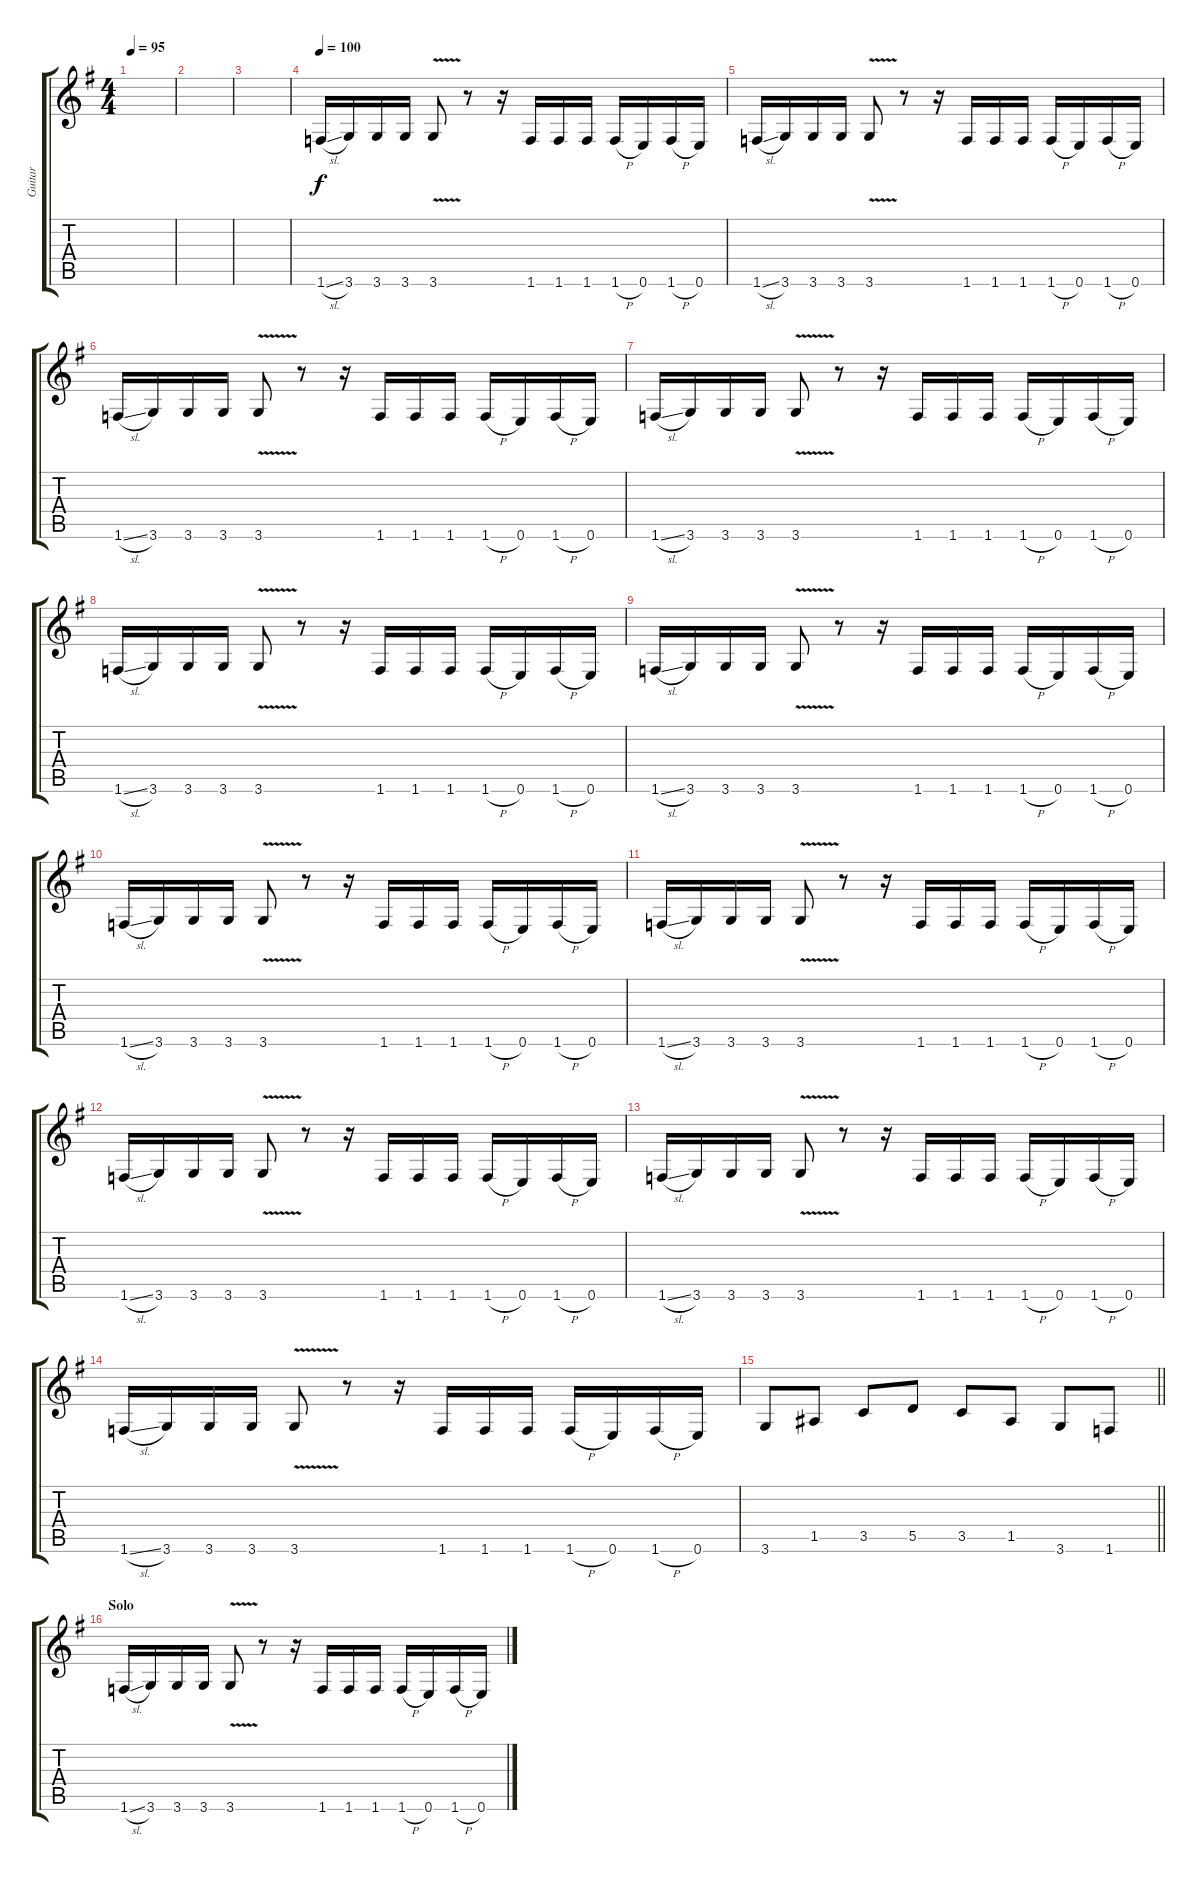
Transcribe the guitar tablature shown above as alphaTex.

\track ("Guitar" "Guitar") {instrument distortionguitar}
\staff {score tabs}
\tuning (E4 B3 G3 D3 A2 E2) {hide}
\ts (4 4)
\tempo 95
\clef g2
\ks g
|
|
|
\tempo 100
1.6{sl}.16 3.6.16 3.6.16 3.6.16 3.6{v}.8 r.8 r.16 1.6.16 1.6.16 1.6.16 1.6{h}.16 0.6.16 1.6{h}.16 0.6.16 |
1.6{sl}.16 3.6.16 3.6.16 3.6.16 3.6{v}.8 r.8 r.16 1.6.16 1.6.16 1.6.16 1.6{h}.16 0.6.16 1.6{h}.16 0.6.16 |
1.6{sl}.16 3.6.16 3.6.16 3.6.16 3.6{v}.8 r.8 r.16 1.6.16 1.6.16 1.6.16 1.6{h}.16 0.6.16 1.6{h}.16 0.6.16 |
1.6{sl}.16 3.6.16 3.6.16 3.6.16 3.6{v}.8 r.8 r.16 1.6.16 1.6.16 1.6.16 1.6{h}.16 0.6.16 1.6{h}.16 0.6.16 |
1.6{sl}.16 3.6.16 3.6.16 3.6.16 3.6{v}.8 r.8 r.16 1.6.16 1.6.16 1.6.16 1.6{h}.16 0.6.16 1.6{h}.16 0.6.16 |
1.6{sl}.16 3.6.16 3.6.16 3.6.16 3.6{v}.8 r.8 r.16 1.6.16 1.6.16 1.6.16 1.6{h}.16 0.6.16 1.6{h}.16 0.6.16 |
1.6{sl}.16 3.6.16 3.6.16 3.6.16 3.6{v}.8 r.8 r.16 1.6.16 1.6.16 1.6.16 1.6{h}.16 0.6.16 1.6{h}.16 0.6.16 |
1.6{sl}.16 3.6.16 3.6.16 3.6.16 3.6{v}.8 r.8 r.16 1.6.16 1.6.16 1.6.16 1.6{h}.16 0.6.16 1.6{h}.16 0.6.16 |
1.6{sl}.16 3.6.16 3.6.16 3.6.16 3.6{v}.8 r.8 r.16 1.6.16 1.6.16 1.6.16 1.6{h}.16 0.6.16 1.6{h}.16 0.6.16 |
1.6{sl}.16 3.6.16 3.6.16 3.6.16 3.6{v}.8 r.8 r.16 1.6.16 1.6.16 1.6.16 1.6{h}.16 0.6.16 1.6{h}.16 0.6.16 |
1.6{sl}.16 3.6.16 3.6.16 3.6.16 3.6{v}.8 r.8 r.16 1.6.16 1.6.16 1.6.16 1.6{h}.16 0.6.16 1.6{h}.16 0.6.16 |
\barLineRight lightlight
3.6.8 1.5.8 3.5.8 5.5.8 3.5.8 1.5.8 3.6.8 1.6.8 |
\section ("" "Solo")
1.6{sl}.16 3.6.16 3.6.16 3.6.16 3.6{v}.8 r.8 r.16 1.6.16 1.6.16 1.6.16 1.6{h}.16 0.6.16 1.6{h}.16 0.6.16
